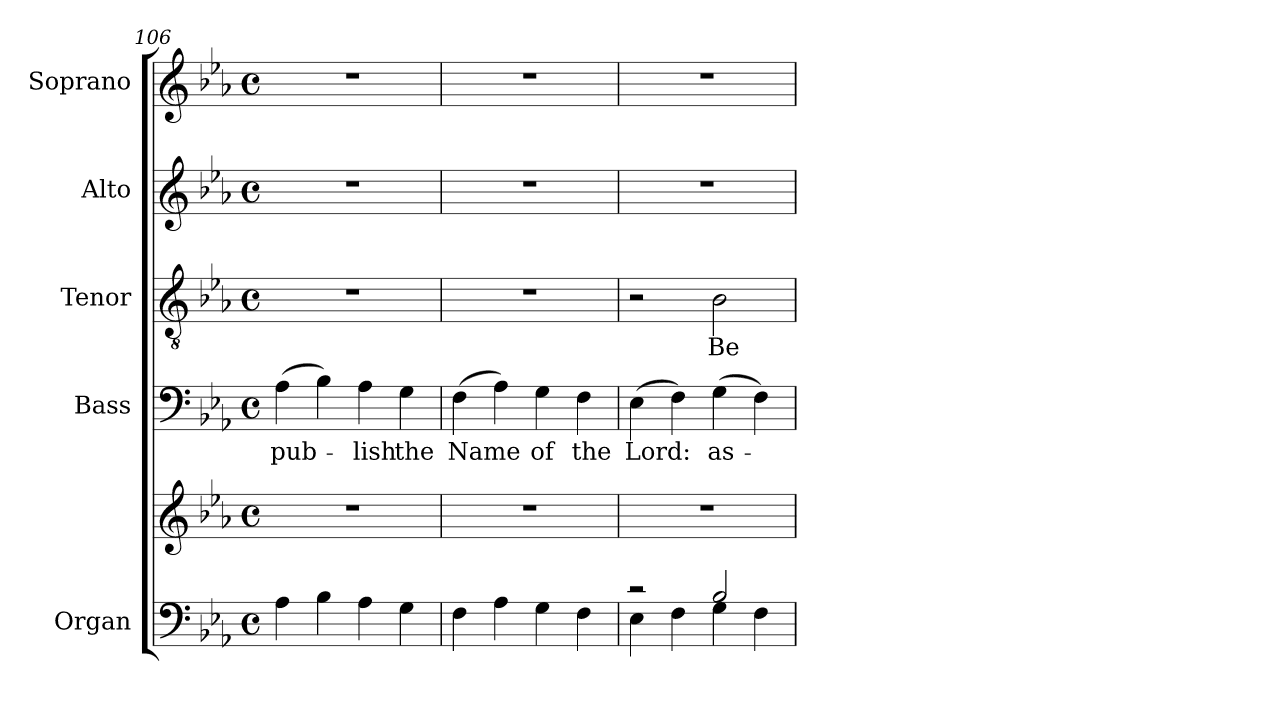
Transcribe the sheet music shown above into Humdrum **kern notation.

**kern	**kern	**kern	**text	**kern	**text	**kern	**kern
*part5	*part5	*part4	*part4	*part3	*part3	*part2	*part1
*staff6	*staff5	*staff4	*staff4	*staff3	*staff3	*staff2	*staff1
*I"Organ	*	*I"Bass	*	*I"Tenor	*	*I"Alto	*I"Soprano
*I'Org.	*	*I'B.	*	*I'T.	*	*I'A.	*I'S.
*clefF4	*clefG2	*clefF4	*	*clefGv2	*	*clefG2	*clefG2
*	*	*	*	*ITrd7c12	*	*	*
*k[b-e-a-]	*k[b-e-a-]	*k[b-e-a-]	*	*k[b-e-a-]	*	*k[b-e-a-]	*k[b-e-a-]
*E-:	*E-:	*E-:	*	*E-:	*	*E-:	*E-:
*M4/4	*M4/4	*M4/4	*	*M4/4	*	*M4/4	*M4/4
*met(c)	*met(c)	*met(c)	*	*met(c)	*	*met(c)	*met(c)
=106	=106	=106	=106	=106	=106	=106	=106
!	!	!	!LO:LY:b:color=#000000	!	!	!	!
4A-i\	1r	(4A-i\	pub-	1r	.	1r	1r
4B-i\	.	4B-i\)	.	.	.	.	.
!	!	!	!LO:LY:b:color=#000000	!	!	!	!
4A-i\	.	4A-i\	-lish	.	.	.	.
!	!	!	!LO:LY:b:color=#000000	!	!	!	!
4Gi\	.	4Gi\	the	.	.	.	.
=107	=107	=107	=107	=107	=107	=107	=107
!	!	!	!LO:LY:b:color=#000000	!	!	!	!
4Fi\	1r	(4Fi\	Name	1r	.	1r	1r
4A-i\	.	4A-i\)	.	.	.	.	.
!	!	!	!LO:LY:b:color=#000000	!	!	!	!
4Gi\	.	4Gi\	of	.	.	.	.
!	!	!	!LO:LY:b:color=#000000	!	!	!	!
4Fi\	.	4Fi\	the	.	.	.	.
=108	=108	=108	=108	=108	=108	=108	=108
*^	*	*	*	*	*	*	*
!	!	!	!	!LO:LY:b:color=#000000	!	!	!	!
2r	4E-i\	1r	(4E-i\	Lord:	2r	.	1r	1r
.	4Fi\	.	4Fi\)	.	.	.	.	.
!	!	!	!	!LO:LY:b:color=#000000	!	!	!	!
!	!	!	!	!	!	!LO:LY:b:color=#000000	!	!
2B-i/	4Gi\	.	(4Gi\	as-	2BB-i\	Be-	.	.
.	4Fi\	.	4Fi\)	.	.	.	.	.
*v	*v	*	*	*	*	*	*	*
=	=	=	=	=	=	=	=
*-	*-	*-	*-	*-	*-	*-	*-
